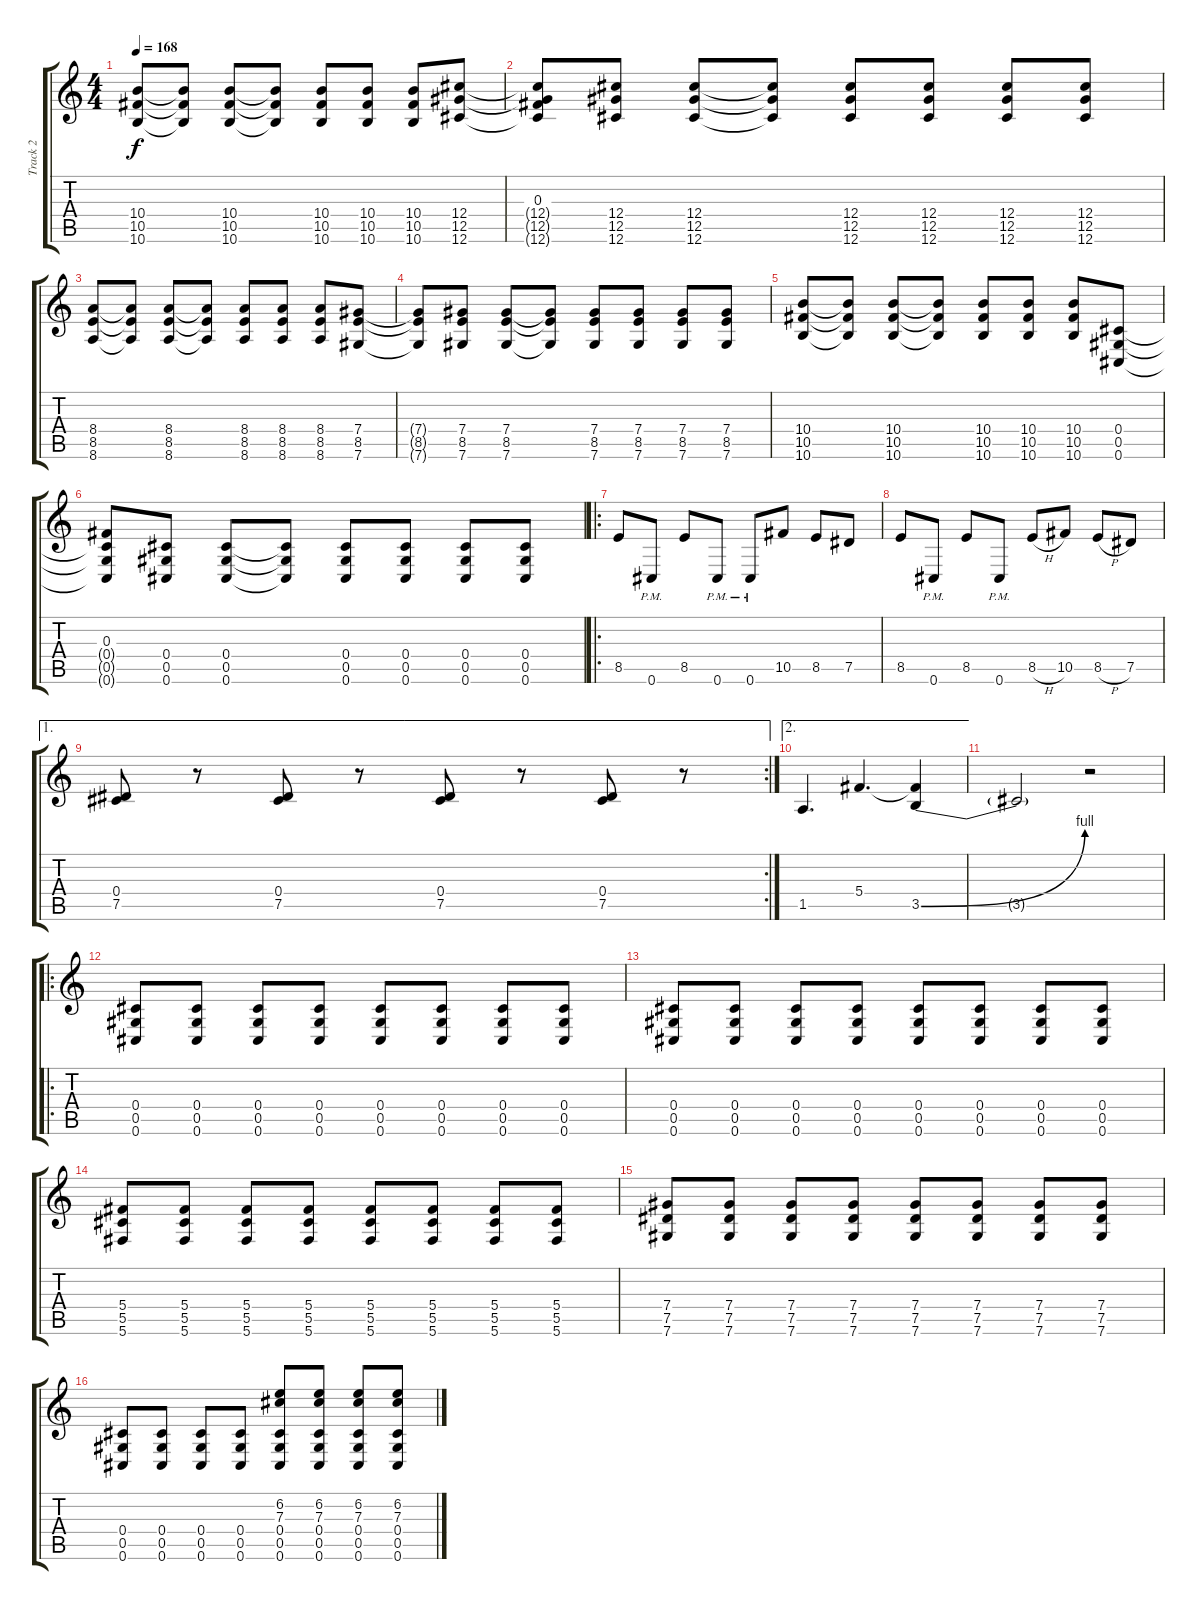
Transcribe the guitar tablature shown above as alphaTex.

\track ("Track 2" "Track 2") {instrument distortionguitar}
\staff {score tabs}
\tuning (Eb4 Bb3 Gb3 Db3 Ab2 Db2) {hide}
\ts (4 4)
\tempo 168
\clef g2
\ks c
(10.4 10.5 10.6).8{dy f} (10.4{t} 10.5{t} 10.6{t}).8 (10.4 10.5 10.6).8 (10.4{t} 10.5{t} 10.6{t}).8 (10.4 10.5 10.6).8 (10.4 10.5 10.6).8 (10.4 10.5 10.6).8 (12.4 12.5 12.6).8 |
(0.3 12.4{t} 12.5{t} 12.6{t}).8 (12.4 12.5 12.6).8 (12.4 12.5 12.6).8 (12.4{t} 12.5{t} 12.6{t}).8 (12.4 12.5 12.6).8 (12.4 12.5 12.6).8 (12.4 12.5 12.6).8 (12.4 12.5 12.6).8 |
(8.4 8.5 8.6).8 (8.4{t} 8.5{t} 8.6{t}).8 (8.4 8.5 8.6).8 (8.4{t} 8.5{t} 8.6{t}).8 (8.4 8.5 8.6).8 (8.4 8.5 8.6).8 (8.4 8.5 8.6).8 (7.4 8.5 7.6).8 |
(7.4{t} 8.5{t} 7.6{t}).8 (7.4 8.5 7.6).8 (7.4 8.5 7.6).8 (7.4{t} 8.5{t} 7.6{t}).8 (7.4 8.5 7.6).8 (7.4 8.5 7.6).8 (7.4 8.5 7.6).8 (7.4 8.5 7.6).8 |
(10.4 10.5 10.6).8 (10.4{t} 10.5{t} 10.6{t}).8 (10.4 10.5 10.6).8 (10.4{t} 10.5{t} 10.6{t}).8 (10.4 10.5 10.6).8 (10.4 10.5 10.6).8 (10.4 10.5 10.6).8 (0.4 0.5 0.6).8 |
(0.3 0.4{t} 0.5{t} 0.6{t}).8 (0.4 0.5 0.6).8 (0.4 0.5 0.6).8 (0.4{t} 0.5{t} 0.6{t}).8 (0.4 0.5 0.6).8 (0.4 0.5 0.6).8 (0.4 0.5 0.6).8 (0.4 0.5 0.6).8 |
\ro
8.5.8 0.6{pm}.8 8.5.8 0.6{pm}.8 0.6{pm}.8 10.5.8 8.5.8 7.5.8 |
8.5.8 0.6{pm}.8 8.5.8 0.6{pm}.8 8.5{h}.8 10.5.8 8.5{h}.8 7.5.8 |
\ae 1
\rc 2
(0.4 7.5).8 r.8 (0.4 7.5).8 r.8 (0.4 7.5).8 r.8 (0.4 7.5).8 r.8 |
\ae 2
1.5.4{d} 5.4.4{d} (5.4{t} 3.5{be (bend 0 0 60 4)}).4 |
3.5{t}.2 r.2 |
\ro
(0.4 0.5 0.6).8 (0.4 0.5 0.6).8 (0.4 0.5 0.6).8 (0.4 0.5 0.6).8 (0.4 0.5 0.6).8 (0.4 0.5 0.6).8 (0.4 0.5 0.6).8 (0.4 0.5 0.6).8 |
(0.4 0.5 0.6).8 (0.4 0.5 0.6).8 (0.4 0.5 0.6).8 (0.4 0.5 0.6).8 (0.4 0.5 0.6).8 (0.4 0.5 0.6).8 (0.4 0.5 0.6).8 (0.4 0.5 0.6).8 |
(5.4 5.5 5.6).8 (5.4 5.5 5.6).8 (5.4 5.5 5.6).8 (5.4 5.5 5.6).8 (5.4 5.5 5.6).8 (5.4 5.5 5.6).8 (5.4 5.5 5.6).8 (5.4 5.5 5.6).8 |
(7.4 7.5 7.6).8 (7.4 7.5 7.6).8 (7.4 7.5 7.6).8 (7.4 7.5 7.6).8 (7.4 7.5 7.6).8 (7.4 7.5 7.6).8 (7.4 7.5 7.6).8 (7.4 7.5 7.6).8 |
(0.4 0.5 0.6).8 (0.4 0.5 0.6).8 (0.4 0.5 0.6).8 (0.4 0.5 0.6).8 (6.2 7.3 0.4 0.5 0.6).8 (6.2 7.3 0.4 0.5 0.6).8 (6.2 7.3 0.4 0.5 0.6).8 (6.2 7.3 0.4 0.5 0.6).8
